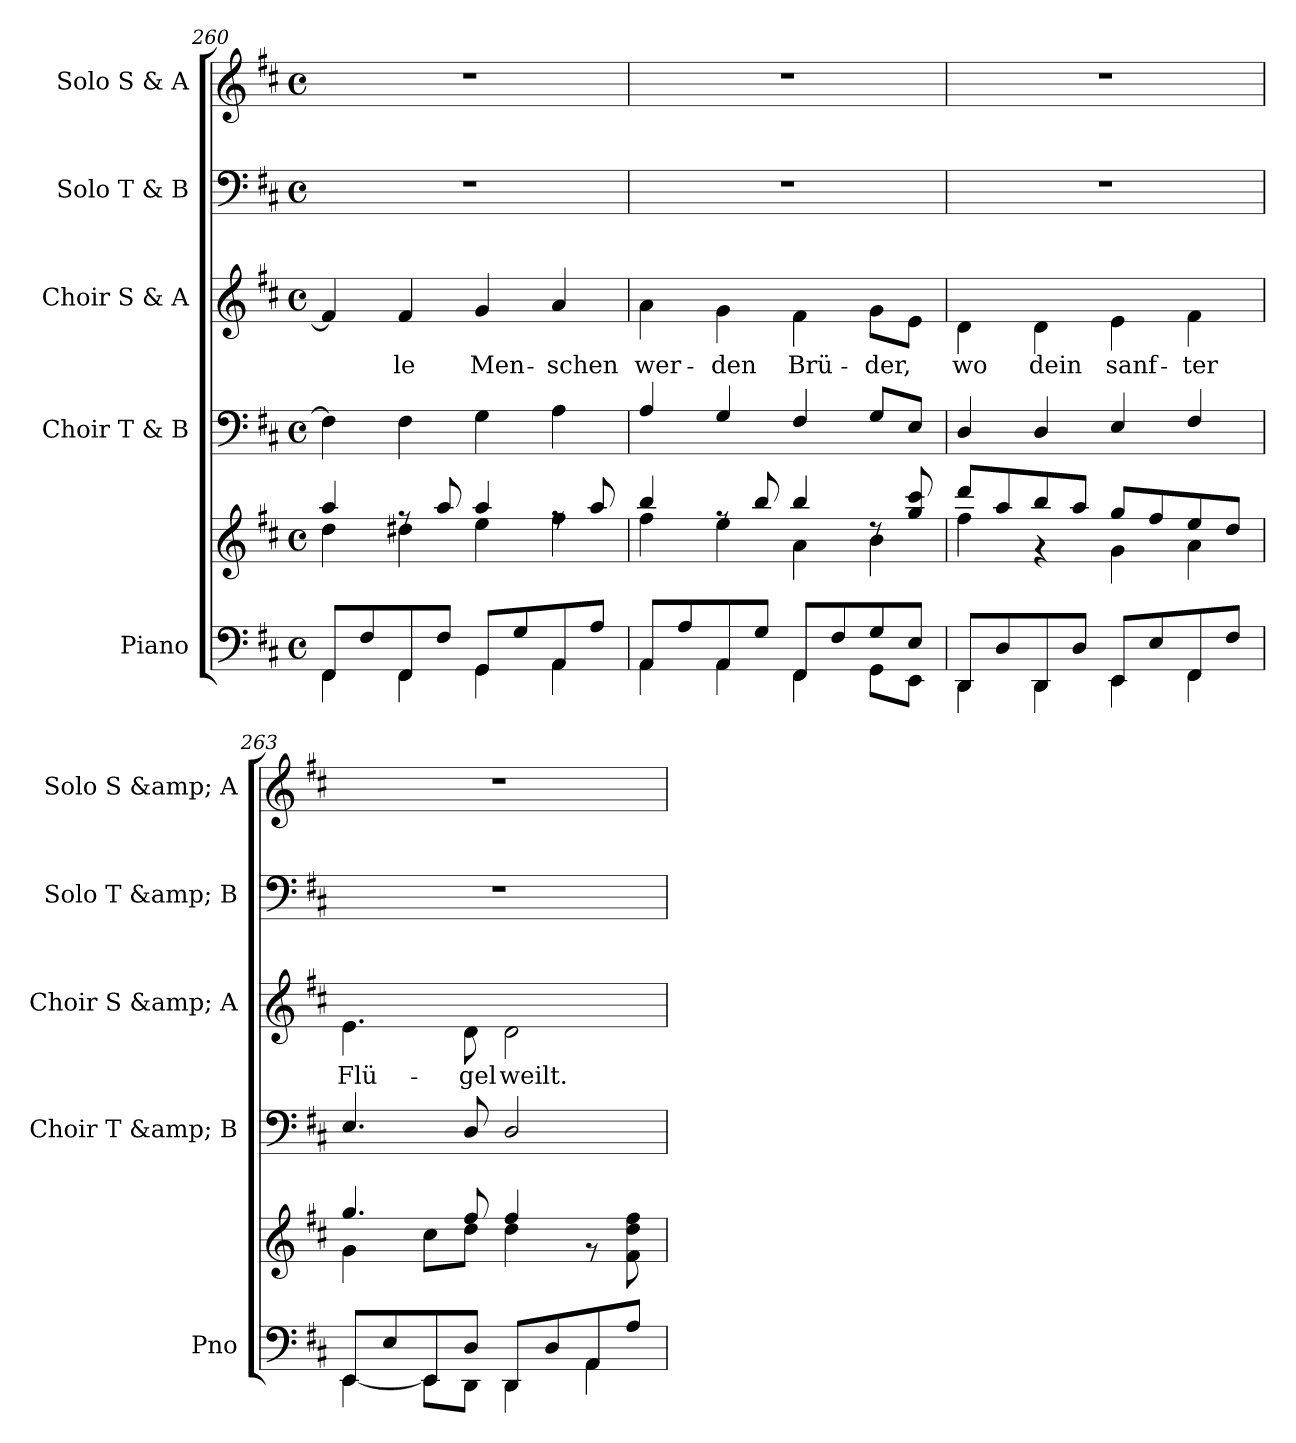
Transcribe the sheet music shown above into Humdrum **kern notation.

**kern	**kern	**kern	**kern	**text	**kern	**kern
*part5	*part5	*part4	*part3	*part3	*part2	*part1
*staff6	*staff5	*staff4	*staff3	*staff3	*staff2	*staff1
*I"Piano	*	*I"Choir T &amp; B	*I"Choir S &amp; A	*	*I"Solo T &amp; B	*I"Solo S &amp; A
*I'Pno	*	*I'Choir T &amp; B	*I'Choir S &amp; A	*	*I'Solo T &amp; B	*I'Solo S &amp; A
*clefF4	*clefG2	*clefF4	*clefG2	*	*clefF4	*clefG2
*k[f#c#]	*k[f#c#]	*k[f#c#]	*k[f#c#]	*	*k[f#c#]	*k[f#c#]
*M4/4	*M4/4	*M4/4	*M4/4	*	*M4/4	*M4/4
*met(c)	*met(c)	*met(c)	*met(c)	*	*met(c)	*met(c)
=260	=260	=260	=260	=260	=260	=260
*^	*^	*	*	*	*	*
8FF#/L	4FF#\	4aa/	4dd\	4F#\]	4f#/]	.	1r	1r
8F#/	.	.	.	.	.	.	.	.
!	!	!	!	!	!	!LO:LY:b	!	!
8FF#/	4FF#\	8rff	4dd#X\	4F#\	4f#/	-le	.	.
8F#/J	.	8aa/	.	.	.	.	.	.
!	!	!	!	!	!	!LO:LY:b	!	!
8GG/L	4GG\	4aa/	4ee\	4G\	4g/	Men-	.	.
8G/	.	.	.	.	.	.	.	.
!	!	!	!	!	!	!LO:LY:b	!	!
8AA/	4AA\	8rff	4ff#\	4A\	4a/	-schen	.	.
8A/J	.	8aa/	.	.	.	.	.	.
=261	=261	=261	=261	=261	=261	=261	=261	=261
!	!	!	!	!	!	!LO:LY:b	!	!
8AA/L	4AA\	4bb/	4ff#\	4A/	4a\	wer-	1r	1r
8A/	.	.	.	.	.	.	.	.
!	!	!	!	!	!	!LO:LY:b	!	!
8AA/	4AA\	8rff	4ee\	4G/	4g\	-den	.	.
8G/J	.	8bb/	.	.	.	.	.	.
!	!	!	!	!	!	!LO:LY:b	!	!
8FF#/L	4FF#\	4bb/	4a\	4F#/	4f#\	Brü-	.	.
8F#/	.	.	.	.	.	.	.	.
!	!	!	!	!	!	!LO:LY:b	!	!
8G/	8GG\L	8rdd	4b\	8G/L	8g\L	-der,	.	.
8E/J	8EE\J	8gg/ 8ccc#/	.	8E/J	8e\J	.	.	.
=262	=262	=262	=262	=262	=262	=262	=262	=262
!	!	!	!	!	!	!LO:LY:b	!	!
8DD/L	4DD\	8ddd/L	4ff#\	4D/	4d\	wo	1r	1r
8D/	.	8aa/	.	.	.	.	.	.
!	!	!	!	!	!	!LO:LY:b	!	!
8DD/	4DD\	8bb/	4r	4D/	4d\	dein	.	.
8D/J	.	8aa/J	.	.	.	.	.	.
!	!	!	!	!	!	!LO:LY:b	!	!
8EE/L	4EE\	8gg/L	4g\	4E/	4e\	sanf-	.	.
8E/	.	8ff#/	.	.	.	.	.	.
!	!	!	!	!	!	!LO:LY:b	!	!
8FF#/	4FF#\	8ee/	4a\	4F#/	4f#\	-ter	.	.
8F#/J	.	8dd/J	.	.	.	.	.	.
!!LO:LB:g=z
=263	=263	=263	=263	=263	=263	=263	=263	=263
!	!	!	!	!	!	!LO:LY:b	!	!
8EE/L	[4EE\	4.gg/	4g\	4.E/	4.e\	Flü-	1r	1r
8E/	.	.	.	.	.	.	.	.
8EE/	8EE\L]	.	8cc#\L	.	.	.	.	.
!	!	!	!	!	!	!LO:LY:b	!	!
8D/J	8DD\J	8ff#/	8dd\J	8D/	8d\	-gel	.	.
!	!	!	!	!	!	!LO:LY:b	!	!
8DD/L	4DD\	4ff#/	4dd\	2D/	2d\	weilt.	.	.
8D/	.	.	.	.	.	.	.	.
8AA/	4AA\	8rg	4ryy	.	.	.	.	.
8A/J	.	8f#\ 8dd\ 8ff#\	.	.	.	.	.	.
*v	*v	*	*	*	*	*	*	*
*	*v	*v	*	*	*	*	*
=	=	=	=	=	=	=
*-	*-	*-	*-	*-	*-	*-
